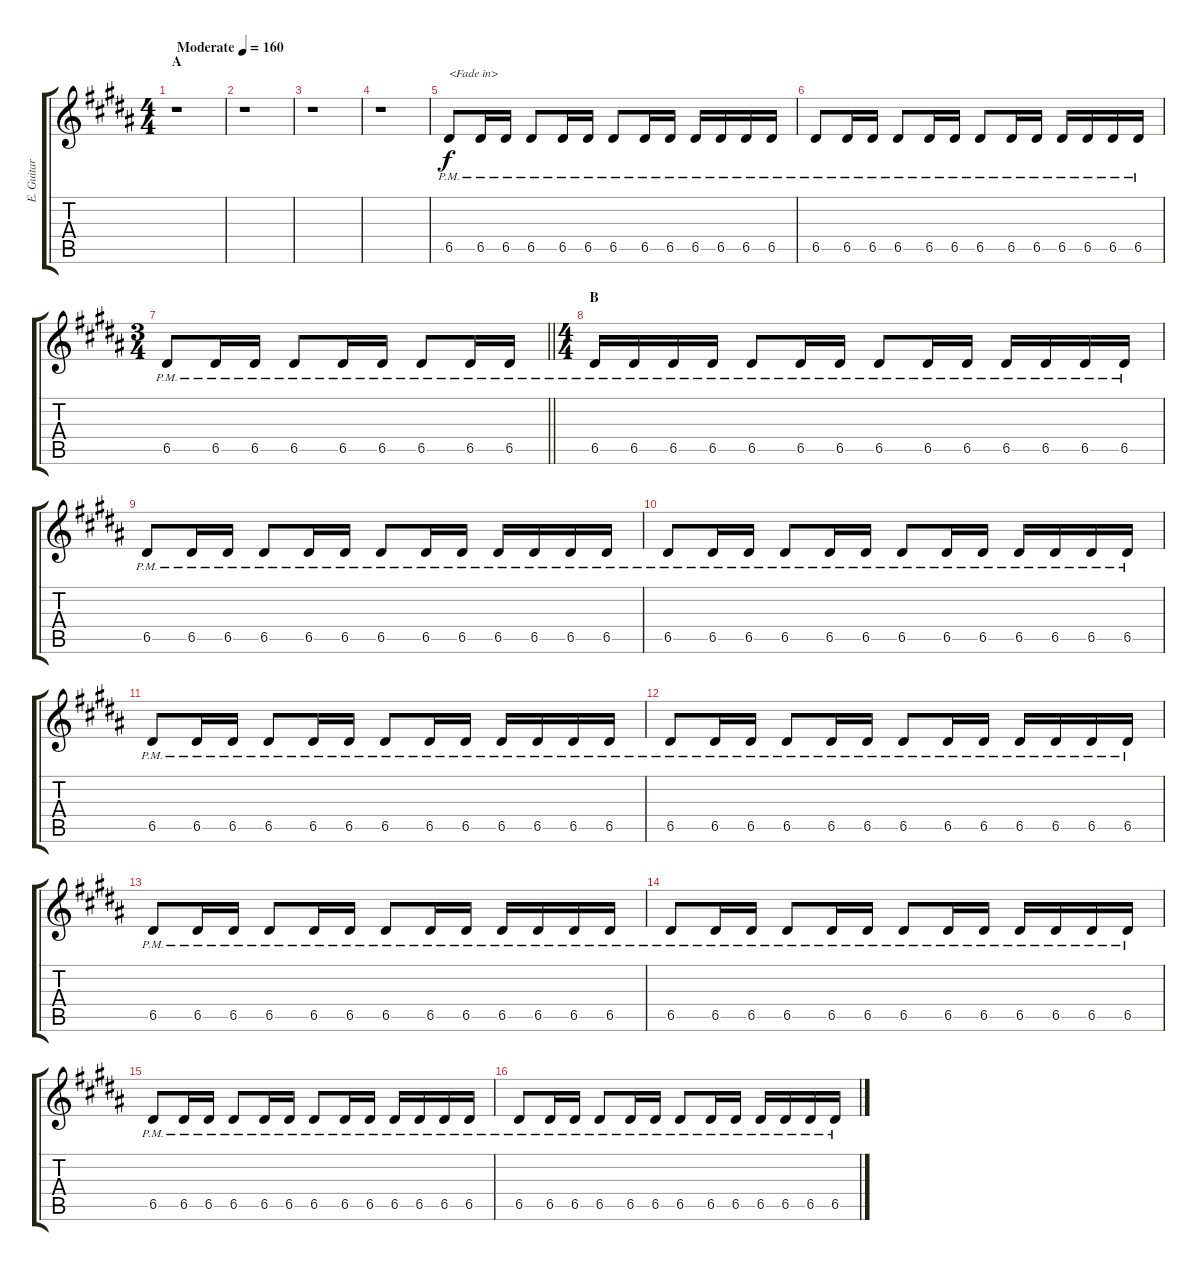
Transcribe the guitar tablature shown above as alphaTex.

\track ("E. Guitar IV" "E. Guitar ") {instrument overdrivenguitar}
\staff {score tabs}
\tuning (E4 B3 G3 D3 A2 E2) {hide}
\ts (4 4)
\section ("" "A")
\tempo (160 "Moderate")
\clef g2
\ks b
r.1{dy f instrument overdrivenguitar} |
r.1 |
r.1 |
r.1 |
6.5{pm}.8{txt "<Fade in>"} 6.5{pm}.16 6.5{pm}.16 6.5{pm}.8 6.5{pm}.16 6.5{pm}.16 6.5{pm}.8 6.5{pm}.16 6.5{pm}.16 6.5{pm}.16 6.5{pm}.16 6.5{pm}.16 6.5{pm}.16 |
6.5{pm}.8 6.5{pm}.16 6.5{pm}.16 6.5{pm}.8 6.5{pm}.16 6.5{pm}.16 6.5{pm}.8 6.5{pm}.16 6.5{pm}.16 6.5{pm}.16 6.5{pm}.16 6.5{pm}.16 6.5{pm}.16 |
\ts (3 4)
\barLineRight lightlight
6.5{pm}.8 6.5{pm}.16 6.5{pm}.16 6.5{pm}.8 6.5{pm}.16 6.5{pm}.16 6.5{pm}.8 6.5{pm}.16 6.5{pm}.16 |
\ts (4 4)
\section ("" "B")
6.5{pm}.16 6.5{pm}.16 6.5{pm}.16 6.5{pm}.16 6.5{pm}.8 6.5{pm}.16 6.5{pm}.16 6.5{pm}.8 6.5{pm}.16 6.5{pm}.16 6.5{pm}.16 6.5{pm}.16 6.5{pm}.16 6.5{pm}.16 |
6.5{pm}.8 6.5{pm}.16 6.5{pm}.16 6.5{pm}.8 6.5{pm}.16 6.5{pm}.16 6.5{pm}.8 6.5{pm}.16 6.5{pm}.16 6.5{pm}.16 6.5{pm}.16 6.5{pm}.16 6.5{pm}.16 |
6.5{pm}.8 6.5{pm}.16 6.5{pm}.16 6.5{pm}.8 6.5{pm}.16 6.5{pm}.16 6.5{pm}.8 6.5{pm}.16 6.5{pm}.16 6.5{pm}.16 6.5{pm}.16 6.5{pm}.16 6.5{pm}.16 |
6.5{pm}.8 6.5{pm}.16 6.5{pm}.16 6.5{pm}.8 6.5{pm}.16 6.5{pm}.16 6.5{pm}.8 6.5{pm}.16 6.5{pm}.16 6.5{pm}.16 6.5{pm}.16 6.5{pm}.16 6.5{pm}.16 |
6.5{pm}.8 6.5{pm}.16 6.5{pm}.16 6.5{pm}.8 6.5{pm}.16 6.5{pm}.16 6.5{pm}.8 6.5{pm}.16 6.5{pm}.16 6.5{pm}.16 6.5{pm}.16 6.5{pm}.16 6.5{pm}.16 |
6.5{pm}.8 6.5{pm}.16 6.5{pm}.16 6.5{pm}.8 6.5{pm}.16 6.5{pm}.16 6.5{pm}.8 6.5{pm}.16 6.5{pm}.16 6.5{pm}.16 6.5{pm}.16 6.5{pm}.16 6.5{pm}.16 |
6.5{pm}.8 6.5{pm}.16 6.5{pm}.16 6.5{pm}.8 6.5{pm}.16 6.5{pm}.16 6.5{pm}.8 6.5{pm}.16 6.5{pm}.16 6.5{pm}.16 6.5{pm}.16 6.5{pm}.16 6.5{pm}.16 |
6.5{pm}.8 6.5{pm}.16 6.5{pm}.16 6.5{pm}.8 6.5{pm}.16 6.5{pm}.16 6.5{pm}.8 6.5{pm}.16 6.5{pm}.16 6.5{pm}.16 6.5{pm}.16 6.5{pm}.16 6.5{pm}.16 |
6.5{pm}.8 6.5{pm}.16 6.5{pm}.16 6.5{pm}.8 6.5{pm}.16 6.5{pm}.16 6.5{pm}.8 6.5{pm}.16 6.5{pm}.16 6.5{pm}.16 6.5{pm}.16 6.5{pm}.16 6.5{pm}.16
